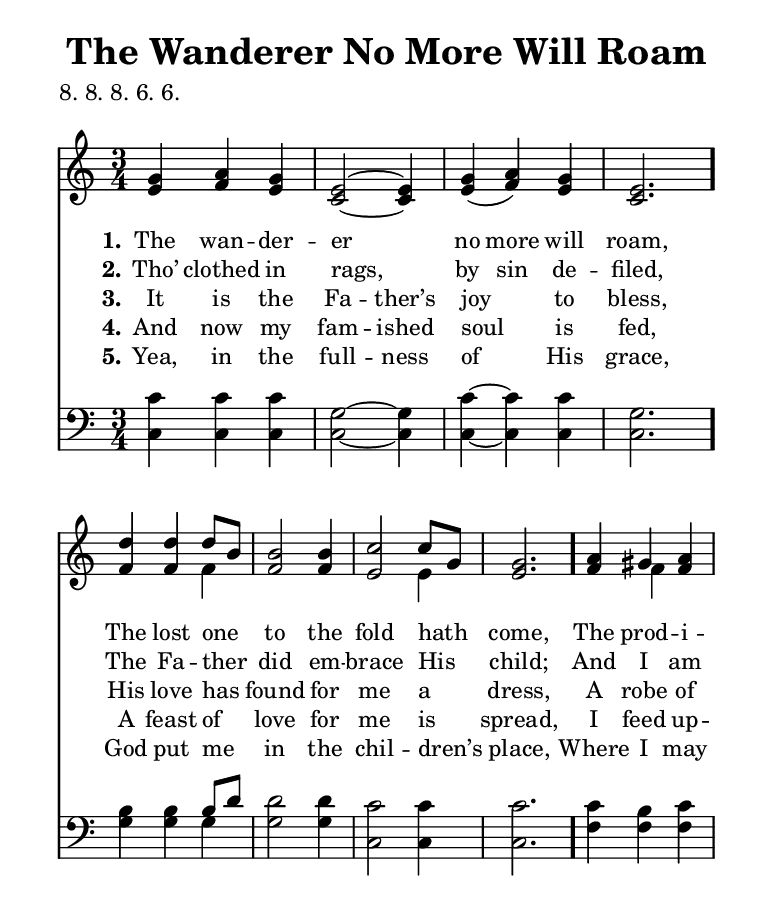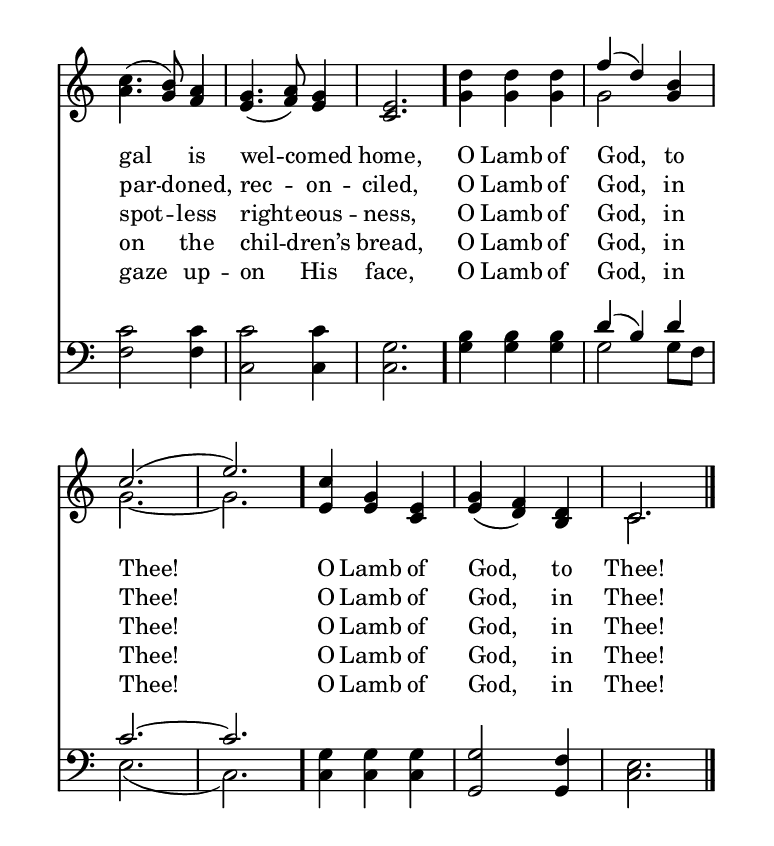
\include "common/global.ily"
\paper {
  \include "common/paper.ily"
  ragged-bottom = ##t
  ragged-last-bottom = ##t
  systems-per-page = #(cond (is-eogsized 3) (#t #f))
}

\header{
  %gospel
  hymnnumber = "45"
  title = "The Wanderer No More Will Roam"
  tunename = "Silent Night"
  meter = "8. 8. 8. 6. 6." % original has 8. 8. 8. 6.
  poet = ""
  composer = ""
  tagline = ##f
}

% for fermata in MIDI
ta = { \tempo 4=100 }
tb = { \tempo 4=50  }

patternAA = { c4 c4 c4 | c2 ~ c4 | c4( c4) c4 | c2. }
patternAB = { c4 c4 c4 | c2 ~ c4 | c4 ~ c4 c4 | c2. }
patternBA = { c4 c4 c8[ c8] | c2 c4 | c2 c8[ c8] | c2. }
patternBB = { c4 c4 c4      | c2 c4 | c2 c4      | c2. }
patternBC = { c4 c4 c8[ c8] | c2 c4 | c2 c4      | c2. }
patternCA = { c4 c4 c4 | c4.( c8) c4 | c4.( c8) c4 | c2. }
patternCB = { c4 c4 c4 | c2       c4 | c2       c4 | c2. }
patternDA = { c4 c4 c4 | c4( c4) c4      | c2.( | c2.) }
patternDB = { c4 c4 c4 | c2      c4      | c2. ~ | c2. }
patternDC = { c4 c4 c4 | c4( c4) c4      | c2. ~ | c2. }
patternDD = { c4 c4 c4 | c2      c8[ c8] | c2.( | c2.) }
patternEA = { c4 c4 c4 | c4( c4) c4 | c2. }
patternEB = { c4 c4 c4 | c2      c4 | c2. }

global = {
  \include "common/overrides.ily"
  \override Staff.TimeSignature.style = #'numbered
  \time 3/4
  \override Score.MetronomeMark.transparent = ##t % hide all fermata changes too
  \ta
  \key c \major
  \autoBeamOff
}

notesSoprano = {
\global
\relative c'' {

  \changePitch \patternAA { g a g | e e | g a g | e }
  \changePitch \patternBA { d' d d b | b b | c c g | g }
  \changePitch \patternCA { a gis a | c b a | g a g | e }

  \changePitch \patternDA { d' d d | f d b | c | e }
  \changePitch \patternEA { c | g e | g f d | c }

  \bar "|."

}
}

notesAlto = {
\global
\relative e' {

  \changePitch \patternAA { e f e | c c | e f e | c }
  \changePitch \patternBB { f f f | f f | e e | e }
  \changePitch \patternCA { f f f | a g f | e f e | c }

  \changePitch \patternDB { g' g g | g g | g | g }
  \changePitch \patternEA { e e c | e d b | c }

}
}

notesTenor = {
\global
\relative a {

  \changePitch \patternAB { c c c | g g | c c c | g }
  \changePitch \patternBC { b b b d | d d | c c | c }
  \changePitch \patternCB { c b c | c c | c c | g }

  \changePitch \patternDC { b b b | d b d | c | c }
  \changePitch \patternEB { g g g | g f | e }

}
}

notesBass = {
\global
\relative f {

  \changePitch \patternAB { c c c | c c | c c c | c }
  \changePitch \patternBB { g' g g | g g | c, c | c }
  \changePitch \patternCB { f f f | f f | c c | c }

  \changePitch \patternDD { g' g g | g g f | e | c }
  \changePitch \patternEB { c c c | g g | c }

}
}

wordsA = \lyricmode {
\set stanza = "1."

The wan -- der -- er { \mon } no more { \moff } will roam, \bar "."
The lost one to the fold hath come, \bar "."
The prod -- i -- gal is wel -- comed home, \bar "." \eogbreak
O Lamb of God, to Thee! \bar "."
O Lamb of God, to Thee! \bar "."

}

wordsB = \lyricmode {
\set stanza = "2."

Tho’ clothed in rags, { \mon } by sin { \moff } de -- filed,
The Fa -- ther did em -- brace His child;
And I am par -- doned, rec -- on -- ciled,
O Lamb of God, in Thee!
O Lamb of God, in Thee!

}

wordsC = \lyricmode {
\set stanza = "3."

It is the { \mon } Fa -- ther’s { \moff } joy to bless,
His love has found for me a dress,
A robe of spot -- less right -- eous -- ness,
O Lamb of God, in Thee!
O Lamb of God, in Thee!

}

wordsD = \lyricmode {
\set stanza = "4."

And now my { \mon } fam -- ished { \moff } soul is fed,
A feast of love for me is spread,
I feed up -- on the chil -- dren’s bread,
O Lamb of God, in Thee!
O Lamb of God, in Thee!

}

wordsE = \lyricmode {
\set stanza = "5."

Yea, in the { \mon } full -- ness { \moff } of His grace,
God put me in the chil -- dren’s place,
Where I may gaze up -- on His face,
O Lamb of God, in Thee!
O Lamb of God, in Thee!

}

\score {
  \context ChoirStaff <<
    \context Staff = upper <<
      \set Staff.autoBeaming = ##f
      \set ChoirStaff.systemStartDelimiter = #'SystemStartBar
      \set ChoirStaff.printPartCombineTexts = ##f
      \partcombine #'(2 . 11) \notesSoprano \notesAlto
      \context NullVoice = sopranos { \voiceOne << \notesSoprano >> }
      \context Lyrics = one   \lyricsto sopranos \wordsA
      \context Lyrics = two   \lyricsto sopranos \wordsB
      \context Lyrics = three \lyricsto sopranos \wordsC
      \context Lyrics = four  \lyricsto sopranos \wordsD
      \context Lyrics = five  \lyricsto sopranos \wordsE
    >>
    \context Staff = men <<
      \set Staff.autoBeaming = ##f
      \clef bass
      \set ChoirStaff.printPartCombineTexts = ##f
      \partcombine #'(2 . 11) \notesTenor \notesBass
    >>
  >>
  \layout {
    \include "common/layout.ily"
  }
  #(cond ((ly:get-option 'eog-midi-permitted) #{ \midi{
    \include "common/midi.ily"
  } #}))
}

\version "2.19.49"  % necessary for upgrading to future LilyPond versions.

% vi:set et ts=2 sw=2 ai nocindent syntax=lilypond:
